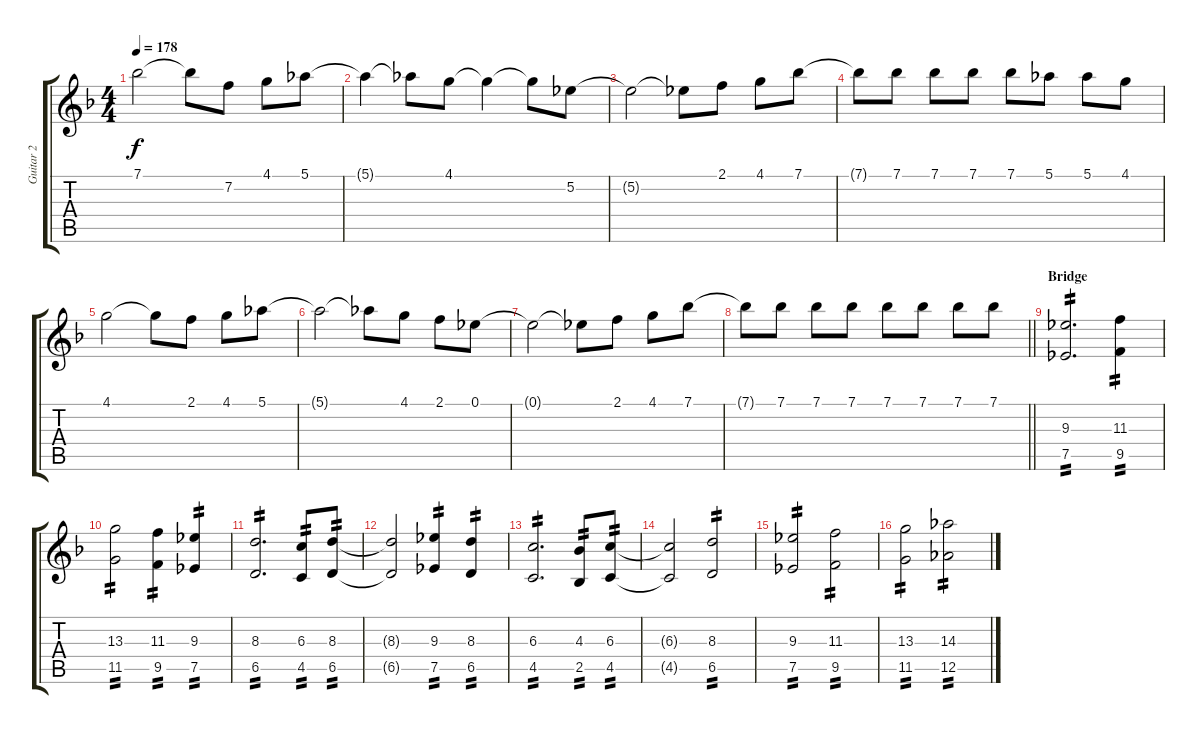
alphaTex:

\track ("Guitar 2" "Guitar 2") {instrument distortionguitar}
\staff {score tabs}
\tuning (Eb4 Bb3 Gb3 Db3 Ab2 Eb2) {hide}
\ts (4 4)
\tempo 178
\clef g2
\ks f
7.1.2{dy f} 7.1{t}.8 7.2.8 4.1.8 5.1.8 |
5.1{t}.4 5.1{t}.8 4.1.8 4.1{t}.4 4.1{t}.8 5.2.8 |
5.2{t}.2 5.2{t}.8 2.1.8 4.1.8 7.1.8 |
7.1{t}.8 7.1.8 7.1.8 7.1.8 7.1.8 5.1.8 5.1.8 4.1.8 |
4.1.2 4.1{t}.8 2.1.8 4.1.8 5.1.8 |
5.1{t}.2 5.1{t}.8 4.1.8 2.1.8 0.1.8 |
0.1{t}.2 0.1{t}.8 2.1.8 4.1.8 7.1.8 |
\barLineRight lightlight
7.1{t}.8 7.1.8 7.1.8 7.1.8 7.1.8 7.1.8 7.1.8 7.1.8 |
\section ("" "Bridge")
(9.3 7.5).2{d tp 2} (11.3 9.5).4{tp 2} |
(13.3 11.5).2{tp 2} (11.3 9.5).4{tp 2} (9.3 7.5).4{tp 2} |
(8.3 6.5).2{d tp 2} (6.3 4.5).8{tp 2} (8.3 6.5).8{tp 2} |
(8.3{t} 6.5{t}).2 (9.3 7.5).4{tp 2} (8.3 6.5).4{tp 2} |
(6.3 4.5).2{d tp 2} (4.3 2.5).8{tp 2} (6.3 4.5).8{tp 2} |
(6.3{t} 4.5{t}).2 (8.3 6.5).2{tp 2} |
(9.3 7.5).2{tp 2} (11.3 9.5).2{tp 2} |
(13.3 11.5).2{tp 2} (14.3 12.5).2{tp 2}
